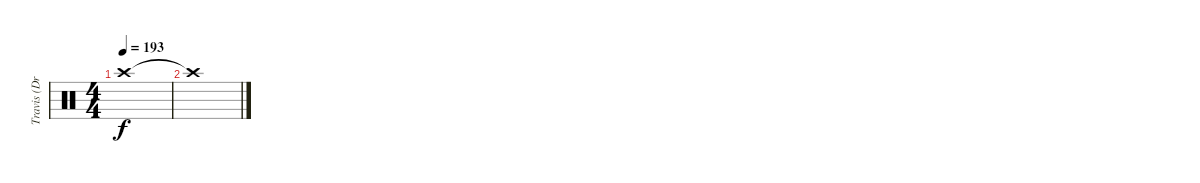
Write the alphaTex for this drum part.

\track ("Travis (Drums)" "Travis (Dr") {instrument percussion}
\staff {score}
\articulation defaults
\ts (4 4)
\tempo 193
\clef neutral
\ks c "Crash high (hit)"{t}.1{dy f}
|
"Crash high (hit)"{t}.1
